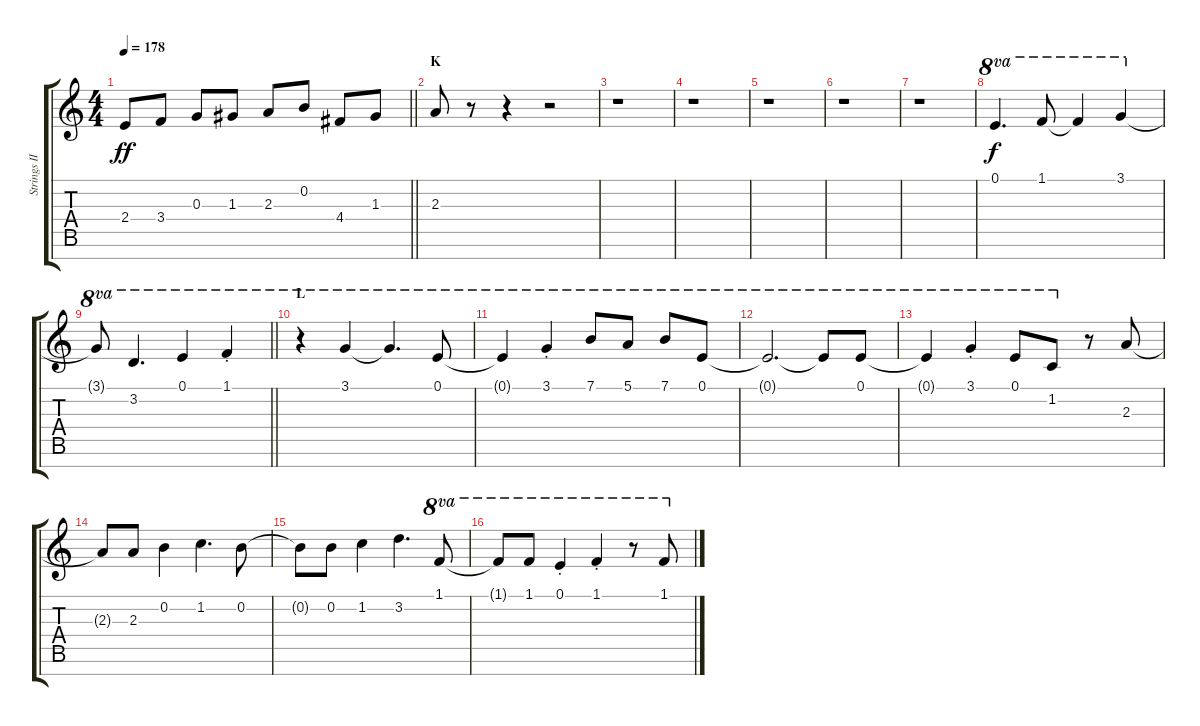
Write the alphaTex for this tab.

\track ("Strings II" "Strings II") {instrument stringensemble1}
\staff {score tabs}
\tuning (E5 B4 G4 D4 A3 E3 B2) {hide}
\ts (4 4)
\tempo 178
\clef g2
\barLineRight lightlight
\ks c
2.4.8{dy ff} 3.4.8 0.3.8 1.3.8 2.3.8 0.2.8 4.4.8 1.3.8 |
\section ("" "K")
2.3.8 r.8 r.4 r.2 |
r.1 |
r.1 |
r.1 |
r.1 |
r.1 |
0.1.4{d ot 8va dy f} 1.1.8{ot 8va} 1.1{t}.4{ot 8va} 3.1.4{ot 8va} |
\barLineRight lightlight
3.1{t}.8{ot 8va} 3.2.4{d ot 8va} 0.1.4{ot 8va} 1.1{st}.4{ot 8va} |
\section ("" "L")
r.4{ot 8va} 3.1.4{ot 8va} 3.1{t}.4{d ot 8va} 0.1.8{ot 8va} |
0.1{t}.4{ot 8va} 3.1{st}.4{ot 8va} 7.1.8{ot 8va} 5.1.8{ot 8va} 7.1.8{ot 8va} 0.1.8{ot 8va} |
0.1{t}.2{d ot 8va} 0.1{t}.8{ot 8va} 0.1.8{ot 8va} |
0.1{t}.4{ot 8va} 3.1{st}.4{ot 8va} 0.1.8{ot 8va} 1.2.8{ot 8va} r.8 2.3.8 |
2.3{t}.8 2.3.8 0.2.4 1.2.4{d} 0.2.8 |
0.2{t}.8 0.2.8 1.2.4 3.2.4{d} 1.1.8{ot 8va} |
1.1{t}.8{ot 8va} 1.1.8{ot 8va} 0.1{st}.4{ot 8va} 1.1{st}.4{ot 8va} r.8{ot 8va} 1.1.8{ot 8va}
